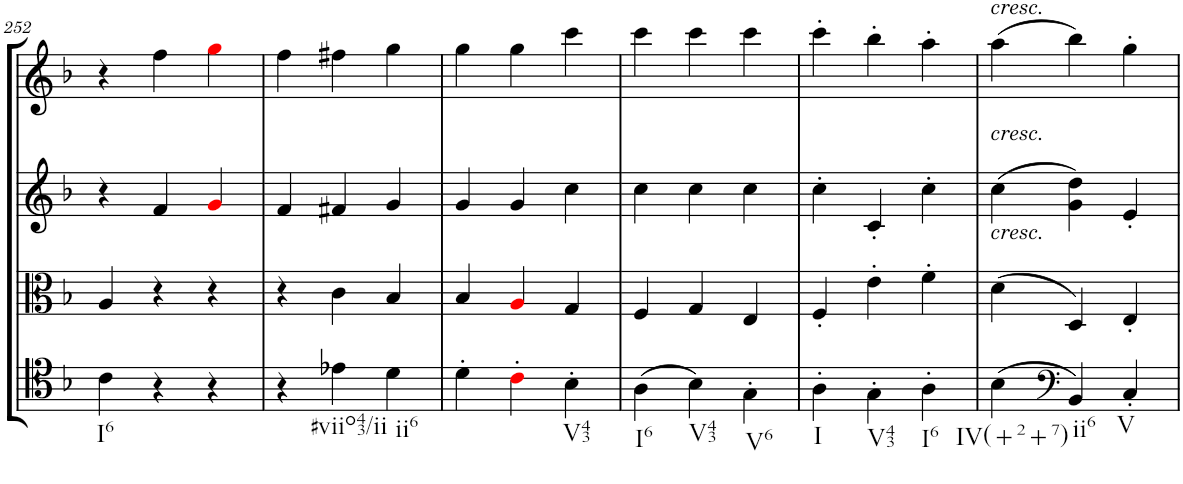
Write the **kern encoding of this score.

**kern	**kern	**kern	**kern
*part4	*part3	*part2	*part1
*staff4	*staff3	*staff2	*staff1
*I"Cello	*I"Viola	*I"2nd Violin	*I"1st Violin
*	*I'Vla	*I'Vln	*I'Vln
!!LO:PB:g=z
*clefC4	*clefC3	*clefG2	*clefG2
*k[b-]	*k[b-]	*k[b-]	*k[b-]
*F:	*F:	*F:	*F:
*M3/4	*M3/4	*M3/4	*M3/4
=252	=252	=252	=252
!LO:TX:b:t=I6	!	!	!
4c\	4A/	4r	4r
4r	4r	4f/	4ff\
4r	4r	4gi/	4ggi\
=253	=253	=253	=253
4r	4r	4f/	4ff\
!LO:TX:b:t=#viio43/ii	!	!	!
4e-X\	4c\	4f#X/	4ff#X\
!LO:TX:b:t=ii6	!	!	!
4d\	4B-/	4g/	4gg\
=254	=254	=254	=254
4d'\	4B-/	4g/	4gg\
4c'i\	4Ai/	4g/	4gg\
!LO:TX:b:t=V43	!	!	!
4B-'\	4G/	4cc\	4ccc\
=255	=255	=255	=255
!LO:TX:b:t=I6	!	!	!
(4A\	4F/	4cc\	4ccc\
!LO:TX:b:t=V43	!	!	!
4B-\)	4G/	4cc\	4ccc\
!LO:TX:b:t=V6	!	!	!
4G'\	4E/	4cc\	4ccc\
=256	=256	=256	=256
!LO:TX:b:t=I	!	!	!
4A'\	4F'/	4cc'\	4ccc'\
!LO:TX:b:t=V43	!	!	!
4G'\	4e'\	4c'/	4bb-'\
!LO:TX:b:t=I6	!	!	!
4A'\	4f'\	4cc'\	4aa'\
=257	=257	=257	=257
!	!	!	!LO:TX:a:i:t=cresc.
!	!	!LO:TX:a:i:t=cresc.	!
!	!LO:TX:a:i:t=cresc.	!	!
!LO:TX:b:t=IV(+2+7)	!	!	!
(4B-\	(4d\	(4cc\	(4aa\
*clefF4	*	*	*
!LO:TX:b:t=ii6	!	!	!
4BB-/)	4D/)	4g\ 4dd\)	4bb-\)
!LO:TX:b:t=V	!	!	!
4C'/	4E'/	4e'/	4gg'\
=	=	=	=
*-	*-	*-	*-
